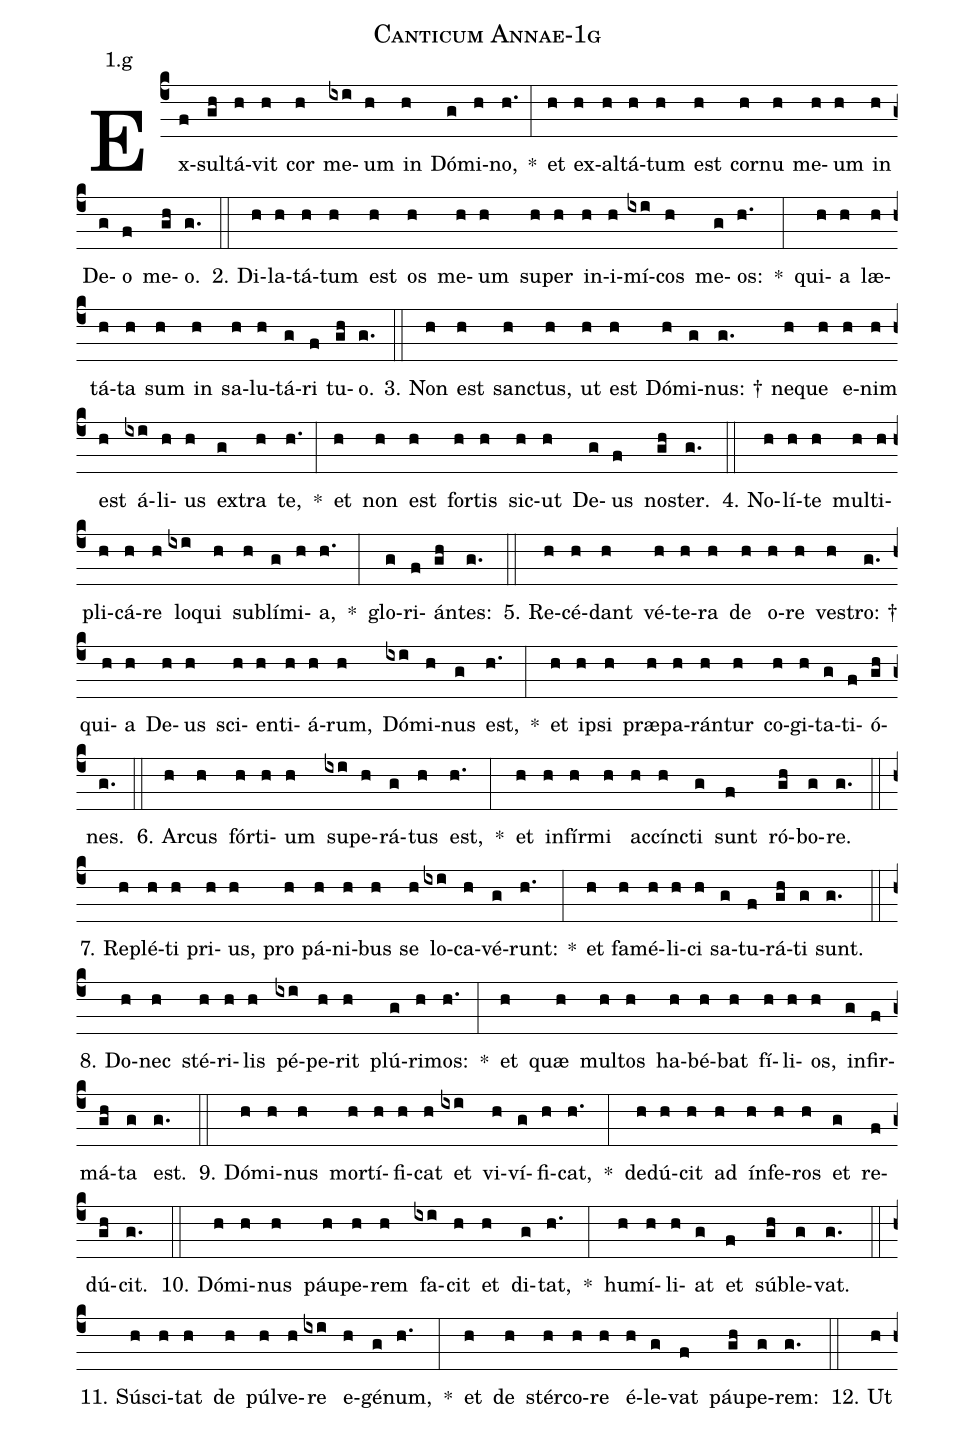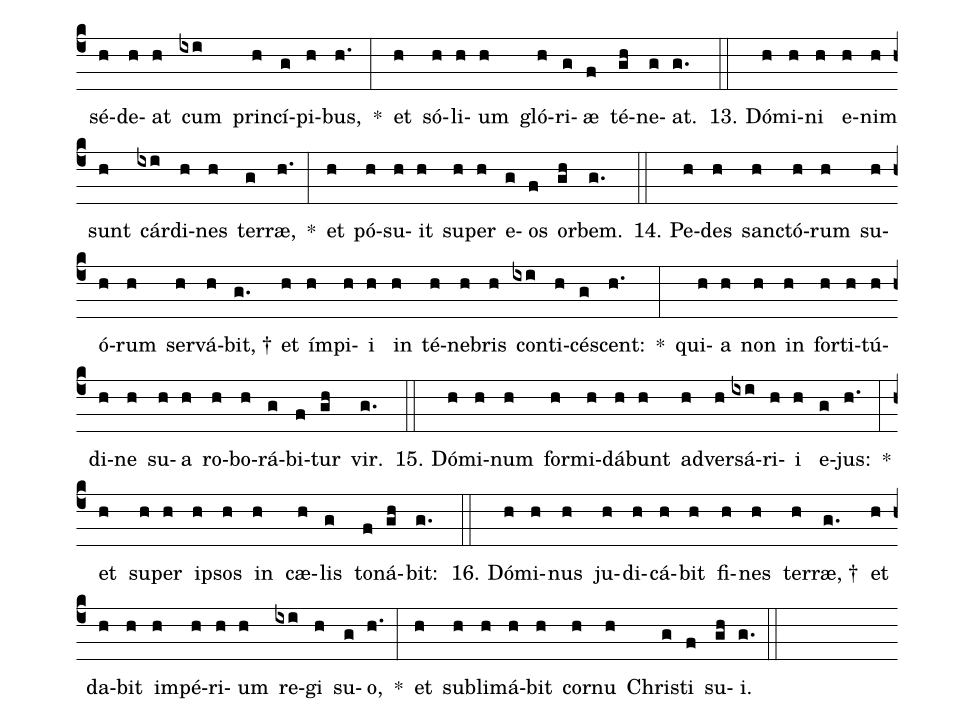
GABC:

name: Canticum Annae-1g;
annotation: 1.g;
%%
(c4)Ex(f)sul(gh)tá(h)vit(h) cor(h) me(ixi)um(h) in(h) Dó(g)mi(h)no,(h.) *(:) et(h) ex(h)al(h)tá(h)tum(h) est(h) cor(h)nu(h) me(h)um(h) in(h) De(g)o(f) me(gh)o.(g.) (::)
2. Di(h)la(h)tá(h)tum(h) est(h) os(h) me(h)um(h) su(h)per(h) in(h)i(h)mí(ixi)cos(h) me(g)os:(h.) *(:) qui(h)a(h) læ(h)tá(h)ta(h) sum(h) in(h) sa(h)lu(h)tá(g)ri(f) tu(gh)o.(g.) (::)
3. Non(h) est(h) sanc(h)tus,(h) ut(h) est(h) Dó(h)mi(g)nus: †(g.) ne(h)que(h) e(h)nim(h) est(h) á(ixi)li(h)us(h) ex(g)tra(h) te,(h.) *(:) et(h) non(h) est(h) for(h)tis(h) sic(h)ut(h) De(g)us(f) nos(gh)ter.(g.) (::)
4. No(h)lí(h)te(h) mul(h)ti(h)pli(h)cá(h)re(h) lo(ixi)qui(h) sub(h)lí(g)mi(h)a,(h.) *(:) glo(g)ri(f)án(gh)tes:(g.) (::)
5. Re(h)cé(h)dant(h) vé(h)te(h)ra(h) de(h) o(h)re(h) ves(h)tro: †(g.) qui(h)a(h) De(h)us(h) sci(h)en(h)ti(h)á(h)rum,(h) Dó(ixi)mi(h)nus(g) est,(h.) *(:) et(h) ip(h)si(h) præ(h)pa(h)rán(h)tur(h) co(h)gi(h)ta(g)ti(f)ó(gh)nes.(g.) (::)
6. Ar(h)cus(h) fór(h)ti(h)um(h) su(ixi)pe(h)rá(g)tus(h) est,(h.) *(:) et(h) in(h)fír(h)mi(h) ac(h)cínc(h)ti(g) sunt(f) ró(gh)bo(g)re.(g.) (::)
7. Re(h)plé(h)ti(h) pri(h)us,(h) pro(h) pá(h)ni(h)bus(h) se(h) lo(ixi)ca(h)vé(g)runt:(h.) *(:) et(h) fa(h)mé(h)li(h)ci(h) sa(g)tu(f)rá(gh)ti(g) sunt.(g.) (::)
8. Do(h)nec(h) sté(h)ri(h)lis(h) pé(ixi)pe(h)rit(h) plú(g)ri(h)mos:(h.) *(:) et(h) quæ(h) mul(h)tos(h) ha(h)bé(h)bat(h) fí(h)li(h)os,(h) in(g)fir(f)má(gh)ta(g) est.(g.) (::)
9. Dó(h)mi(h)nus(h) mor(h)tí(h)fi(h)cat(h) et(ixi) vi(h)ví(g)fi(h)cat,(h.) *(:) de(h)dú(h)cit(h) ad(h) ín(h)fe(h)ros(h) et(g) re(f)dú(gh)cit.(g.) (::)
10. Dó(h)mi(h)nus(h) páu(h)pe(h)rem(h) fa(ixi)cit(h) et(h) di(g)tat,(h.) *(:) hu(h)mí(h)li(h)at(g) et(f) súb(gh)le(g)vat.(g.) (::)
11. Sú(h)sci(h)tat(h) de(h) púl(h)ve(h)re(ixi) e(h)gé(g)num,(h.) *(:) et(h) de(h) stér(h)co(h)re(h) é(h)le(g)vat(f) páu(gh)pe(g)rem:(g.) (::)
12. Ut(h) sé(h)de(h)at(h) cum(ixi) prin(h)cí(g)pi(h)bus,(h.) *(:) et(h) só(h)li(h)um(h) gló(h)ri(g)æ(f) té(gh)ne(g)at.(g.) (::)
13. Dó(h)mi(h)ni(h) e(h)nim(h) sunt(h) cár(ixi)di(h)nes(h) ter(g)ræ,(h.) *(:) et(h) pó(h)su(h)it(h) su(h)per(h) e(g)os(f) or(gh)bem.(g.) (::)
14. Pe(h)des(h) sanc(h)tó(h)rum(h) su(h)ó(h)rum(h) ser(h)vá(h)bit, †(g.) et(h) ím(h)pi(h)i(h) in(h) té(h)ne(h)bris(h) con(ixi)ti(h)cé(g)scent:(h.) *(:) qui(h)a(h) non(h) in(h) for(h)ti(h)tú(h)di(h)ne(h) su(h)a(h) ro(h)bo(h)rá(g)bi(f)tur(gh) vir.(g.) (::)
15. Dó(h)mi(h)num(h) for(h)mi(h)dá(h)bunt(h) ad(h)ver(h)sá(ixi)ri(h)i(h) e(g)jus:(h.) *(:) et(h) su(h)per(h) ip(h)sos(h) in(h) cæ(h)lis(g) to(f)ná(gh)bit:(g.) (::)
16. Dó(h)mi(h)nus(h) ju(h)di(h)cá(h)bit(h) fi(h)nes(h) ter(h)ræ, †(g.) et(h) da(h)bit(h) im(h)pé(h)ri(h)um(h) re(ixi)gi(h) su(g)o,(h.) *(:) et(h) sub(h)li(h)má(h)bit(h) cor(h)nu(h) Chris(g)ti(f) su(gh)i.(g.) (::)
